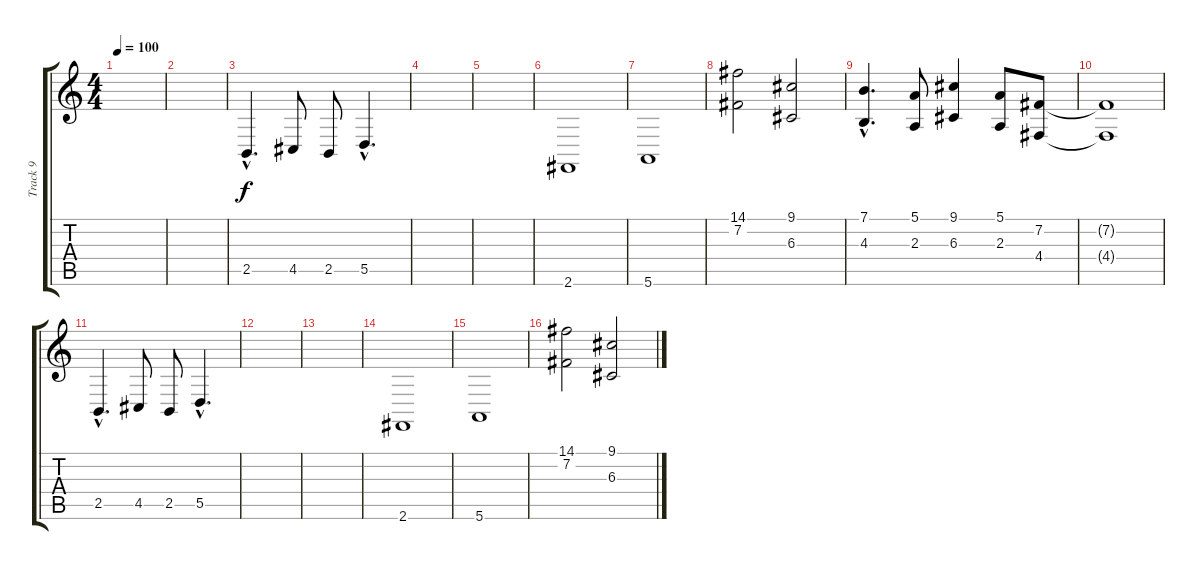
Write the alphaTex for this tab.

\track ("Track 9" "Track 9") {instrument flute}
\staff {score tabs}
\tuning (E4 B3 G3 D3 A2 E2) {hide}
\ts (4 4)
\tempo 100
\clef g2
\ks c
|
|
2.5{hac}.4{d} 4.5.8 2.5.8 5.5{hac}.4{d} |
|
|
2.6.1 |
5.6.1 |
(14.1 7.2).2 (9.1 6.3).2 |
(7.1{hac} 4.3{hac}).4{d} (5.1 2.3).8 (9.1 6.3).4 (5.1 2.3).8 (7.2 4.4).8 |
(7.2{t} 4.4{t}).1 |
2.5{hac}.4{d} 4.5.8 2.5.8 5.5{hac}.4{d} |
|
|
2.6.1 |
5.6.1 |
(14.1 7.2).2 (9.1 6.3).2
